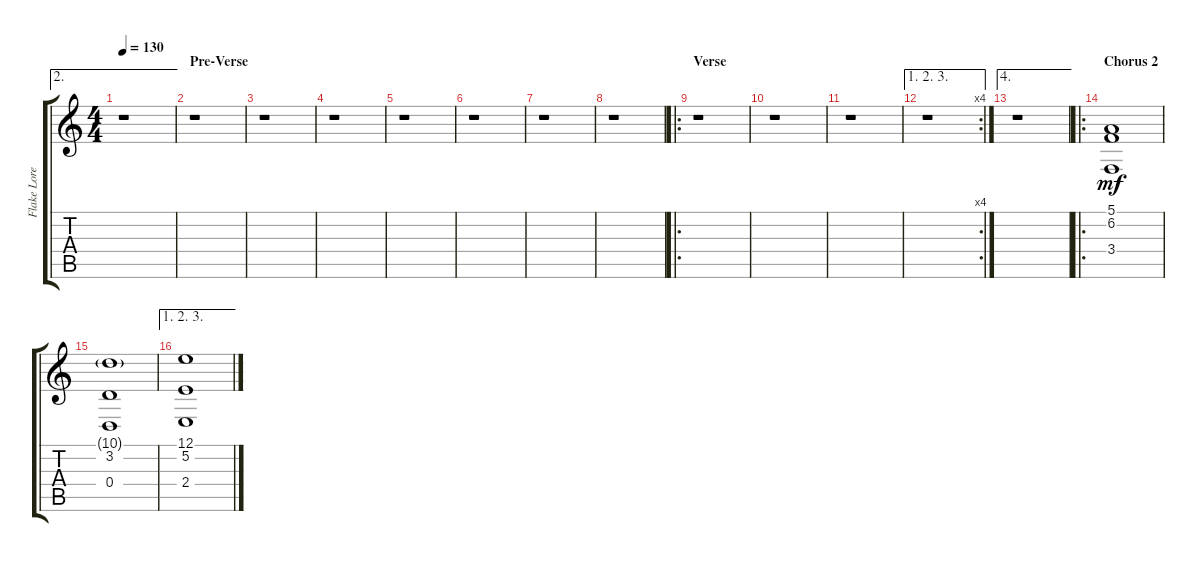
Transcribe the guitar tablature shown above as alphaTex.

\track ("Flake Lorenz" "Flake Lore") {instrument choiraahs}
\staff {score tabs}
\tuning (E4 B3 G3 D3 A2 D2) {hide}
\ae 2
\ts (4 4)
\tempo 130
\clef g2
\ks c
r.1{dy mf} |
\section ("" "Pre-Verse")
r.1 |
r.1 |
r.1 |
r.1 |
r.1 |
r.1 |
r.1 |
\ro
\section ("" "Verse")
r.1 |
r.1 |
r.1 |
\ae (1 2 3)
\rc 4
r.1 |
\ae 4
r.1 |
\ro
\section ("" "Chorus 2")
(5.1 6.2 3.4).1 |
(10.1{g} 3.2 0.4).1 |
\ae (1 2 3)
(12.1 5.2 2.4).1
